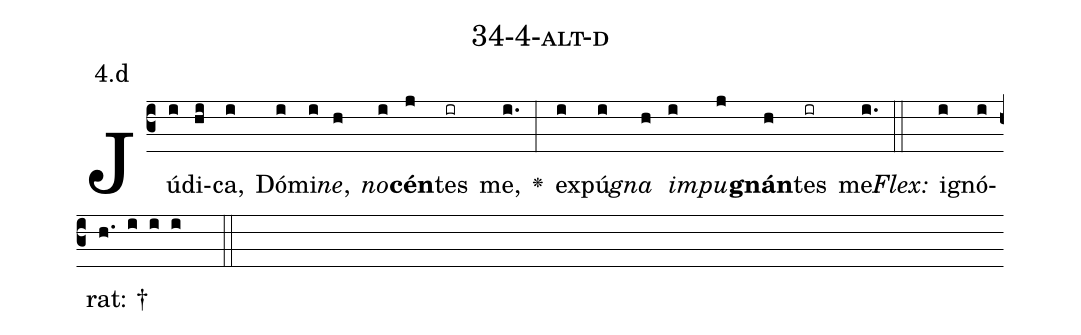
name: 34-4-alt-d;
annotation: 4.d;
%%
(c3)Jú(i)di(hi)ca,(i) Dó(i)mi(i)<i>ne</i>,(h) <i>no</i>(i)<b>cén</b>(j)tes(ir) me,(i.) <v>\greheightstar</v>(:) ex(i)pú(i)<i>gna</i>(h) <i>im</i>(i)<i>pu</i>(j)<b>gnán</b>(h)tes(ir) me.(i.) (::)
<i>Flex:</i>()  i(i)gnó(i)rat: †(h. i i i  ::)

%E(i) u(h) o(i) u(j) a(h) e.(i.) (::)
